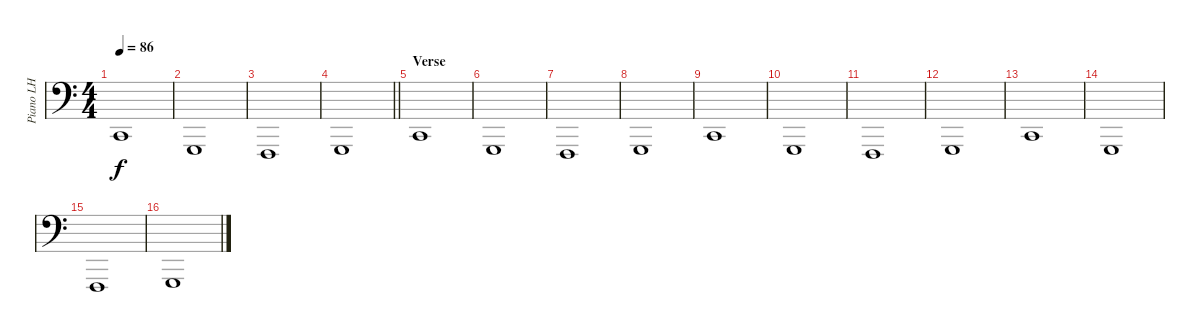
\track ("Piano LH" "Piano LH") {instrument brightacousticpiano}
\staff {score}
\tuning (G2 D2 A1 E1) {hide}
\ts (4 4)
\tempo 86
\clef f4
\ks c
3.3.1{dy f} |
3.4.1 |
1.4.1 |
\barLineRight lightlight
3.4.1 |
\section ("" "Verse")
3.3.1 |
3.4.1 |
1.4.1 |
3.4.1 |
3.3.1 |
3.4.1 |
1.4.1 |
3.4.1 |
3.3.1 |
3.4.1 |
1.4.1 |
3.4.1
